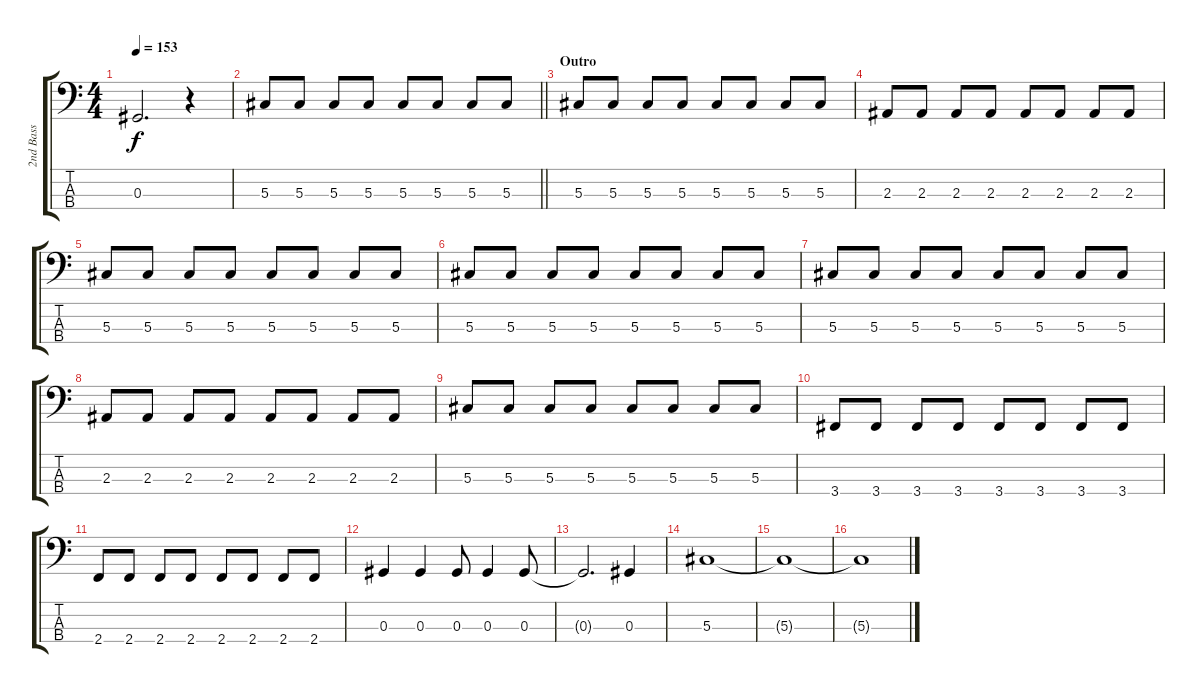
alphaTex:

\track ("2nd Bass" "2nd Bass") {instrument electricbasspick}
\staff {score tabs}
\tuning (Gb2 Db2 Ab1 Eb1) {hide}
\ts (4 4)
\tempo 153
\clef f4
\ks c
0.3{t}.2{d dy f volume 7} r.4 |
\barLineRight lightlight
5.3.8{volume 9} 5.3.8 5.3.8 5.3.8 5.3.8 5.3.8 5.3.8 5.3.8 |
\section ("" "Outro")
5.3.8 5.3.8 5.3.8 5.3.8 5.3.8 5.3.8 5.3.8 5.3.8 |
2.3.8 2.3.8 2.3.8 2.3.8 2.3.8 2.3.8 2.3.8 2.3.8 |
5.3.8 5.3.8 5.3.8 5.3.8 5.3.8 5.3.8 5.3.8 5.3.8 |
5.3.8 5.3.8 5.3.8 5.3.8 5.3.8 5.3.8 5.3.8 5.3.8 |
5.3.8 5.3.8 5.3.8 5.3.8 5.3.8 5.3.8 5.3.8 5.3.8 |
2.3.8 2.3.8 2.3.8 2.3.8 2.3.8 2.3.8 2.3.8 2.3.8 |
5.3.8 5.3.8 5.3.8 5.3.8 5.3.8 5.3.8 5.3.8 5.3.8 |
3.4.8 3.4.8 3.4.8 3.4.8 3.4.8 3.4.8 3.4.8 3.4.8 |
2.4.8 2.4.8 2.4.8 2.4.8 2.4.8 2.4.8 2.4.8 2.4.8 |
0.3.4 0.3.4 0.3.8 0.3.4 0.3.8 |
0.3{t}.2{d} 0.3.4 |
5.3.1 |
5.3{t}.1 |
5.3{t}.1{volume 2}
